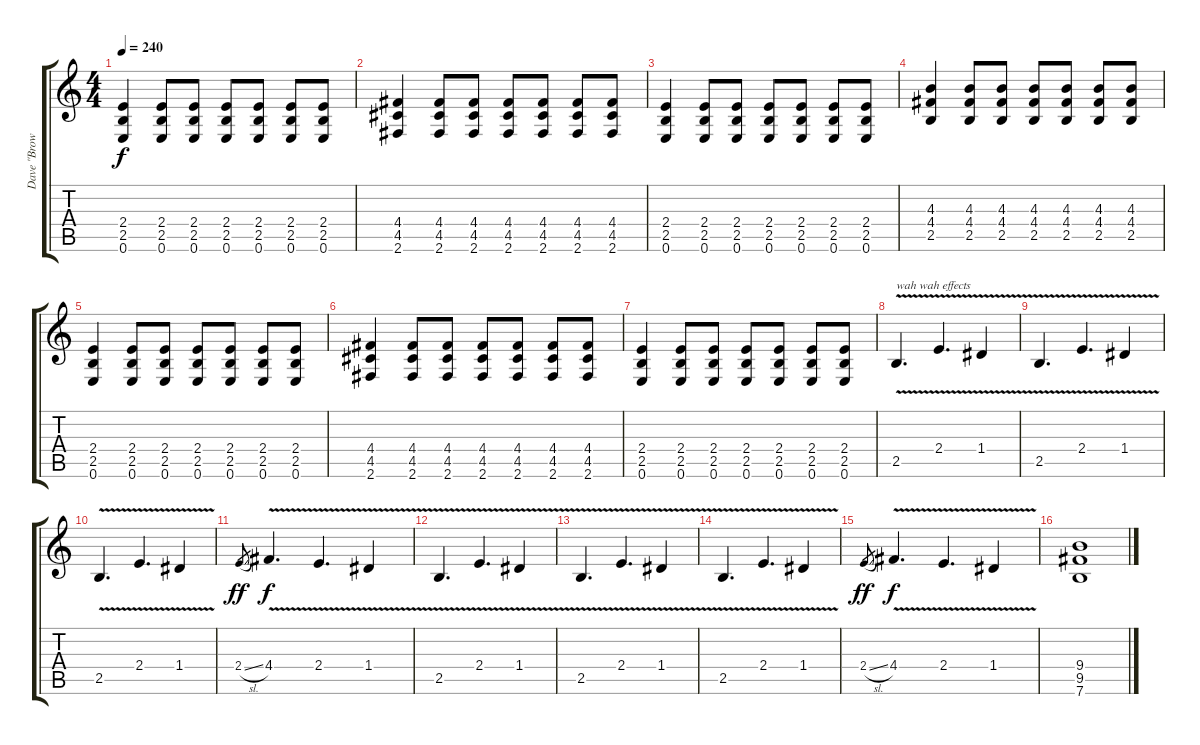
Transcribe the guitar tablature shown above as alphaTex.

\track ("Dave \"Brownsound\" Baksh" "Dave \"Brow") {instrument distortionguitar}
\staff {score tabs}
\tuning (E4 B3 G3 D3 A2 E2) {hide}
\ts (4 4)
\tempo 240
\clef g2
\ks c
(2.4 2.5 0.6).4{dy f} (2.4 2.5 0.6).8 (2.4 2.5 0.6).8 (2.4 2.5 0.6).8 (2.4 2.5 0.6).8 (2.4 2.5 0.6).8 (2.4 2.5 0.6).8 |
(4.4 4.5 2.6).4 (4.4 4.5 2.6).8 (4.4 4.5 2.6).8 (4.4 4.5 2.6).8 (4.4 4.5 2.6).8 (4.4 4.5 2.6).8 (4.4 4.5 2.6).8 |
(2.4 2.5 0.6).4 (2.4 2.5 0.6).8 (2.4 2.5 0.6).8 (2.4 2.5 0.6).8 (2.4 2.5 0.6).8 (2.4 2.5 0.6).8 (2.4 2.5 0.6).8 |
(4.3 4.4 2.5).4 (4.3 4.4 2.5).8 (4.3 4.4 2.5).8 (4.3 4.4 2.5).8 (4.3 4.4 2.5).8 (4.3 4.4 2.5).8 (4.3 4.4 2.5).8 |
(2.4 2.5 0.6).4 (2.4 2.5 0.6).8 (2.4 2.5 0.6).8 (2.4 2.5 0.6).8 (2.4 2.5 0.6).8 (2.4 2.5 0.6).8 (2.4 2.5 0.6).8 |
(4.4 4.5 2.6).4 (4.4 4.5 2.6).8 (4.4 4.5 2.6).8 (4.4 4.5 2.6).8 (4.4 4.5 2.6).8 (4.4 4.5 2.6).8 (4.4 4.5 2.6).8 |
(2.4 2.5 0.6).4 (2.4 2.5 0.6).8 (2.4 2.5 0.6).8 (2.4 2.5 0.6).8 (2.4 2.5 0.6).8 (2.4 2.5 0.6).8 (2.4 2.5 0.6).8 |
2.5{v}.4{d txt "wah wah effects" volume 16} 2.4{v}.4{d} 1.4{v}.4 |
2.5{v}.4{d} 2.4{v}.4{d} 1.4{v}.4 |
2.5{v}.4{d} 2.4{v}.4{d} 1.4{v}.4 |
2.4{sl}.8{gr dy ff} 4.4{v}.4{d dy f} 2.4{v}.4{d} 1.4{v}.4 |
2.5{v}.4{d volume 16} 2.4{v}.4{d} 1.4{v}.4 |
2.5{v}.4{d} 2.4{v}.4{d} 1.4{v}.4 |
2.5{v}.4{d} 2.4{v}.4{d} 1.4{v}.4 |
2.4{sl}.8{gr dy ff} 4.4{v}.4{d dy f} 2.4{v}.4{d} 1.4{v}.4 |
(9.4 9.5 7.6).1{volume 0}
